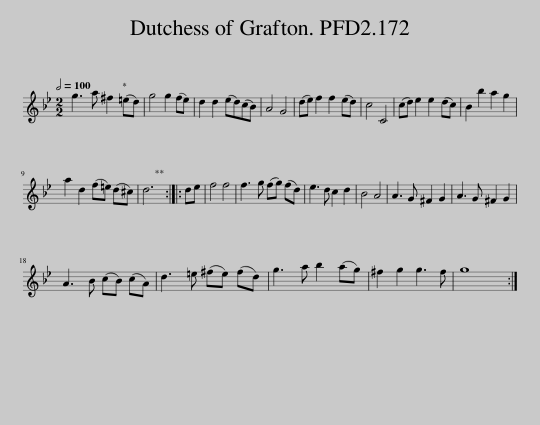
X:1
L:1/8
Q:1/2=100
M:2/2
I:linebreak $
K:Gmin
V:1 treble
V:1
 g3 a ^f2 (=ed) | g4 g2 (fe) | d2 d2 (ed)(cB) | A4 G4 | (de) f2 f2 (ed) | %5
 c4 C4 | (cd) e2 e2 (dc) | B2 b2 a2 g2 |$ a2 d2 (f=e) (d^c) | d6 :: %10
 de | f4 f4 | f3 g (fg) (fd) | e3 d c2 d2 | B4 A4 | %15
 A3 G ^F2 G2 | A3 G ^F2 G2 |$ A3 B (cB) (cA) | d3 =e (^fe) (fd) | g3 a b2 (ag) | %20
 ^f2 g2 g3 f | g8 :| %22
